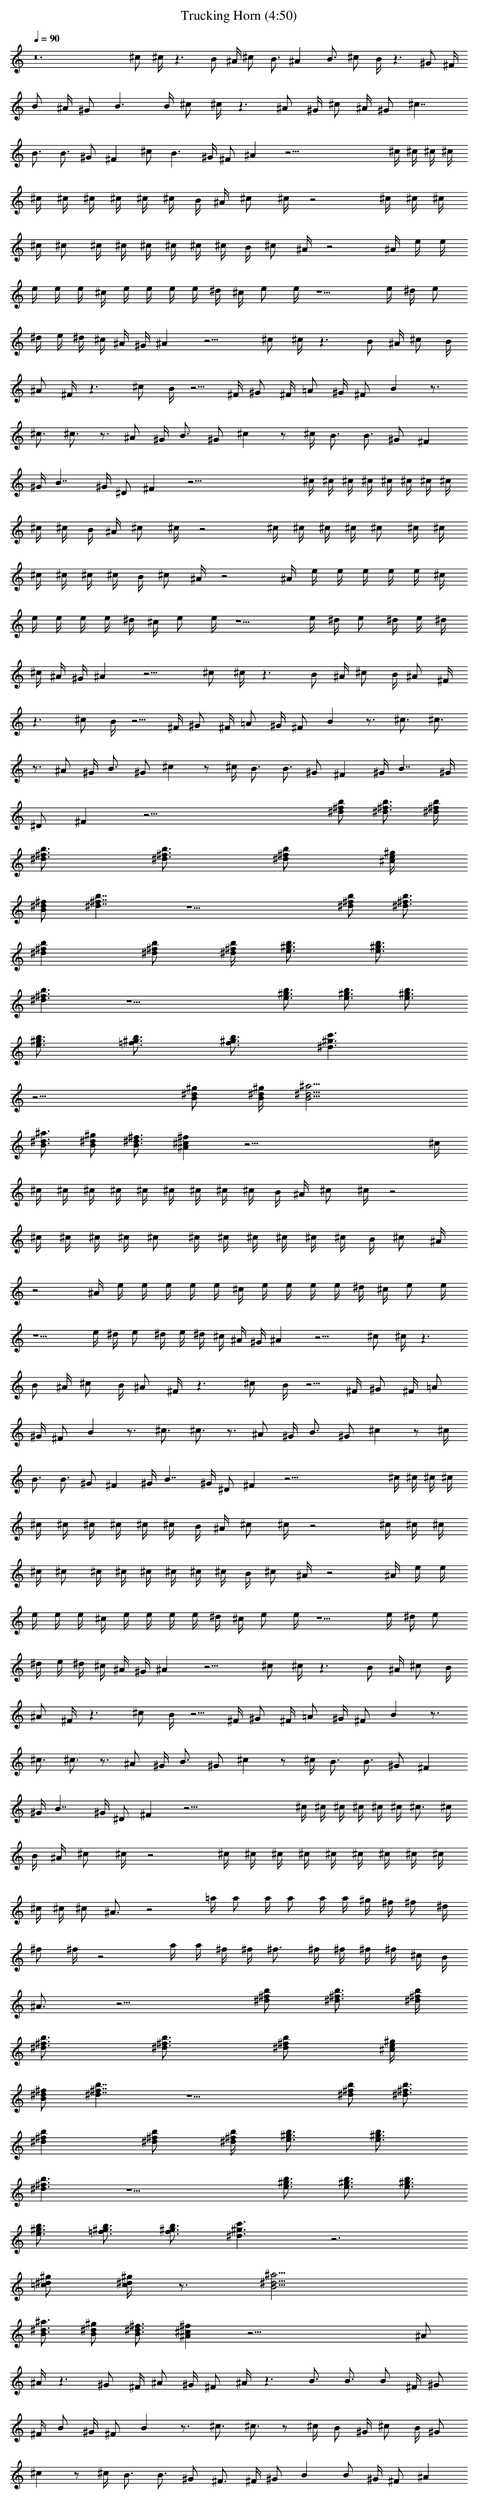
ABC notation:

X:1
T: Trucking Horn (4:50)
L: 1/4
Q: 90
K: C
z12 ^c/2 ^c/4 z3/2 B/2 ^A/4 ^c/2 B3/4 ^A B3/4 ^c/2 B/4 z3/2 ^G/2 ^F/4
B/2 ^A/4 ^G/2 B3/2 B/4 ^c/2 ^c/4 z3/2 ^A/2 ^G/4 ^c/2 ^A/4 ^G/2 ^c7/4
B3/4 B3/4 ^G/2 ^F ^c/2 B3/2 ^G/4 ^F/2 ^A z45/4 ^c/4 ^c/4 ^c/4 ^c/4
^c/4 ^c/4 ^c/4 ^c/4 ^c/4 ^c/4 B/4 ^A/4 ^c/2 ^c/4 z2 ^c/4 ^c/4 ^c/4
^c/4 ^c/2 ^c/4 ^c/4 ^c/4 ^c/4 ^c/4 ^c/4 B/4 ^c/2 ^A/4 z2 ^A/4 e/4 e/4
e/4 e/4 e/4 ^c/4 e/4 e/4 e/4 e/4 ^d/4 ^c/4 e/2 e/4 z5/2 e/4 ^d/4 e/2
^d/4 e/4 ^d/4 ^c/4 ^A/4 ^G/4 ^A z9/4 ^c/2 ^c/4 z3/2 B/2 ^A/4 ^c/2 B/4
^A/2 ^F/4 z3/2 ^c/2 B/4 z5/4 ^F/4 ^G/2 ^F/4 =A/2 ^G/4 ^F/2 B z3/4
^c3/4 ^c3/4 z3/4 ^A/2 ^G/4 B3/4 ^G/2 ^c z/2 ^c/4 B3/4 B3/4 ^G/2 ^F
^G/4 B7/4 ^G/4 ^D/2 ^F z45/4 ^c/4 ^c/4 ^c/4 ^c/4 ^c/4 ^c/4 ^c/4 ^c/4
^c/4 ^c/4 B/4 ^A/4 ^c/2 ^c/4 z2 ^c/4 ^c/4 ^c/4 ^c/4 ^c/2 ^c/4 ^c/4
^c/4 ^c/4 ^c/4 ^c/4 B/4 ^c/2 ^A/4 z2 ^A/4 e/4 e/4 e/4 e/4 e/4 ^c/4
e/4 e/4 e/4 e/4 ^d/4 ^c/4 e/2 e/4 z5/2 e/4 ^d/4 e/2 ^d/4 e/4 ^d/4
^c/4 ^A/4 ^G/4 ^A z9/4 ^c/2 ^c/4 z3/2 B/2 ^A/4 ^c/2 B/4 ^A/2 ^F/4
z3/2 ^c/2 B/4 z5/4 ^F/4 ^G/2 ^F/4 =A/2 ^G/4 ^F/2 B z3/4 ^c3/4 ^c3/4
z3/4 ^A/2 ^G/4 B3/4 ^G/2 ^c z/2 ^c/4 B3/4 B3/4 ^G/2 ^F ^G/4 B7/4 ^G/4
^D/2 ^F z45/4 [b/2^f/2^d/2] [b3/4^f3/4^d3/4] [b/4^f/4^d/4]
[b3/4^f3/4^d3/4] [b3/4^f3/4^d3/4] [b/2^f/2^d/2] [^g/4e/4^c/4]
[^f/2^d/2B/2] [b7/4^f7/4^d7/4] z9/2 [b/2^f/2^d/2] [b3/4^f3/4^d3/4]
[b^f^d] [b/2^f/2^d/2] [b/4^f/4^d/4] [b3/4^g3/4e3/4] [b3/4^g3/4e3/4]
[b3/2^f3/2^d3/2] z9/2 [b3/4^g3/4e3/4] [b3/4^g3/4e3/4] [b3/4^g3/4e3/4]
[b3/4^g3/4e3/4] [b3/4^g3/4=f3/4] [b3/4^g3/4f3/4] [c'3/2^g3/2^d3/2]
z15/4 [^g/2^d/2B/2] [^g/4^d/4B/4] [B15/4^a15/4^d15/4]
[^a3/4^d3/4B3/4] [^g/2^d/2B/2] [^f3/4^d3/4B3/4] [^f^c^A] z45/4 ^c/4
^c/4 ^c/4 ^c/4 ^c/4 ^c/4 ^c/4 ^c/4 ^c/4 ^c/4 B/4 ^A/4 ^c/2 ^c/4 z2
^c/4 ^c/4 ^c/4 ^c/4 ^c/2 ^c/4 ^c/4 ^c/4 ^c/4 ^c/4 ^c/4 B/4 ^c/2 ^A/4
z2 ^A/4 e/4 e/4 e/4 e/4 e/4 ^c/4 e/4 e/4 e/4 e/4 ^d/4 ^c/4 e/2 e/4
z5/2 e/4 ^d/4 e/2 ^d/4 e/4 ^d/4 ^c/4 ^A/4 ^G/4 ^A z9/4 ^c/2 ^c/4 z3/2
B/2 ^A/4 ^c/2 B/4 ^A/2 ^F/4 z3/2 ^c/2 B/4 z5/4 ^F/4 ^G/2 ^F/4 =A/2
^G/4 ^F/2 B z3/4 ^c3/4 ^c3/4 z3/4 ^A/2 ^G/4 B3/4 ^G/2 ^c z/2 ^c/4
B3/4 B3/4 ^G/2 ^F ^G/4 B7/4 ^G/4 ^D/2 ^F z45/4 ^c/4 ^c/4 ^c/4 ^c/4
^c/4 ^c/4 ^c/4 ^c/4 ^c/4 ^c/4 B/4 ^A/4 ^c/2 ^c/4 z2 ^c/4 ^c/4 ^c/4
^c/4 ^c/2 ^c/4 ^c/4 ^c/4 ^c/4 ^c/4 ^c/4 B/4 ^c/2 ^A/4 z2 ^A/4 e/4 e/4
e/4 e/4 e/4 ^c/4 e/4 e/4 e/4 e/4 ^d/4 ^c/4 e/2 e/4 z5/2 e/4 ^d/4 e/2
^d/4 e/4 ^d/4 ^c/4 ^A/4 ^G/4 ^A z9/4 ^c/2 ^c/4 z3/2 B/2 ^A/4 ^c/2 B/4
^A/2 ^F/4 z3/2 ^c/2 B/4 z5/4 ^F/4 ^G/2 ^F/4 =A/2 ^G/4 ^F/2 B z3/4
^c3/4 ^c3/4 z3/4 ^A/2 ^G/4 B3/4 ^G/2 ^c z/2 ^c/4 B3/4 B3/4 ^G/2 ^F
^G/4 B7/4 ^G/4 ^D/2 ^F z45/4 ^c/4 ^c/4 ^c/4 ^c/4 ^c/4 ^c/4 ^c3/4 ^c/4
B/4 ^A/4 ^c/2 ^c/4 z2 ^c/4 ^c/4 ^c/4 ^c/4 ^c/4 ^c/4 ^c/4 ^c/4 ^c/4
^c/4 ^c/4 ^c/2 ^A3/4 z2 =a/4 a/2 a/4 a/2 a/4 a/4 ^g/4 ^f/4 ^f/2 ^d/4
^f/2 ^f/4 z2 a/4 a/4 ^f/4 ^f/4 ^f3/4 ^f/4 ^f/4 ^f/4 ^f/4 ^c/4 B/4
^A3/4 z9/4 [b/2^f/2^d/2] [b3/4^f3/4^d3/4] [b/4^f/4^d/4]
[b3/4^f3/4^d3/4] [b3/4^f3/4^d3/4] [b/2^f/2^d/2] [^g/4e/4^c/4]
[^f/2^d/2B/2] [b7/4^f7/4^d7/4] z9/2 [b/2^f/2^d/2] [b3/4^f3/4^d3/4]
[b^f^d] [b/2^f/2^d/2] [b/4^f/4^d/4] [b3/4^g3/4e3/4] [b3/4^g3/4e3/4]
[b3/2^f3/2^d3/2] z9/2 [b3/4^g3/4e3/4] [b3/4^g3/4e3/4] [b3/4^g3/4e3/4]
[b3/4^g3/4e3/4] [b3/4^g3/4=f3/4] [b3/4^g3/4f3/4] [c'3/2^g3/2^d3/2] z3
[^g/2^d/2=c/2] [^g/4^d/4c/4] z3/4 [^a15/4^d15/4B15/4]
[^a3/4^d3/4B3/4] [^g/2^d/2B/2] [^f3/4^d3/4B3/4] [^f^c^A] z45/4 ^A/2
^A/4 z3/2 ^G/2 ^F/4 ^A/2 ^G/4 ^F/2 ^A/4 z3/2 B3/4 B3/4 B/2 ^F/4 ^G/2
^F/4 B/2 ^G/4 ^F/2 B z3/4 ^c3/4 ^c3/4 z/2 ^c/4 B/2 ^G/4 ^c/2 B/4 ^G/2
^c z/2 ^c/4 B3/4 B3/4 ^G/2 ^F3/4 ^F/4 ^G/2 B B/2 ^G/4 ^F/2 ^A
